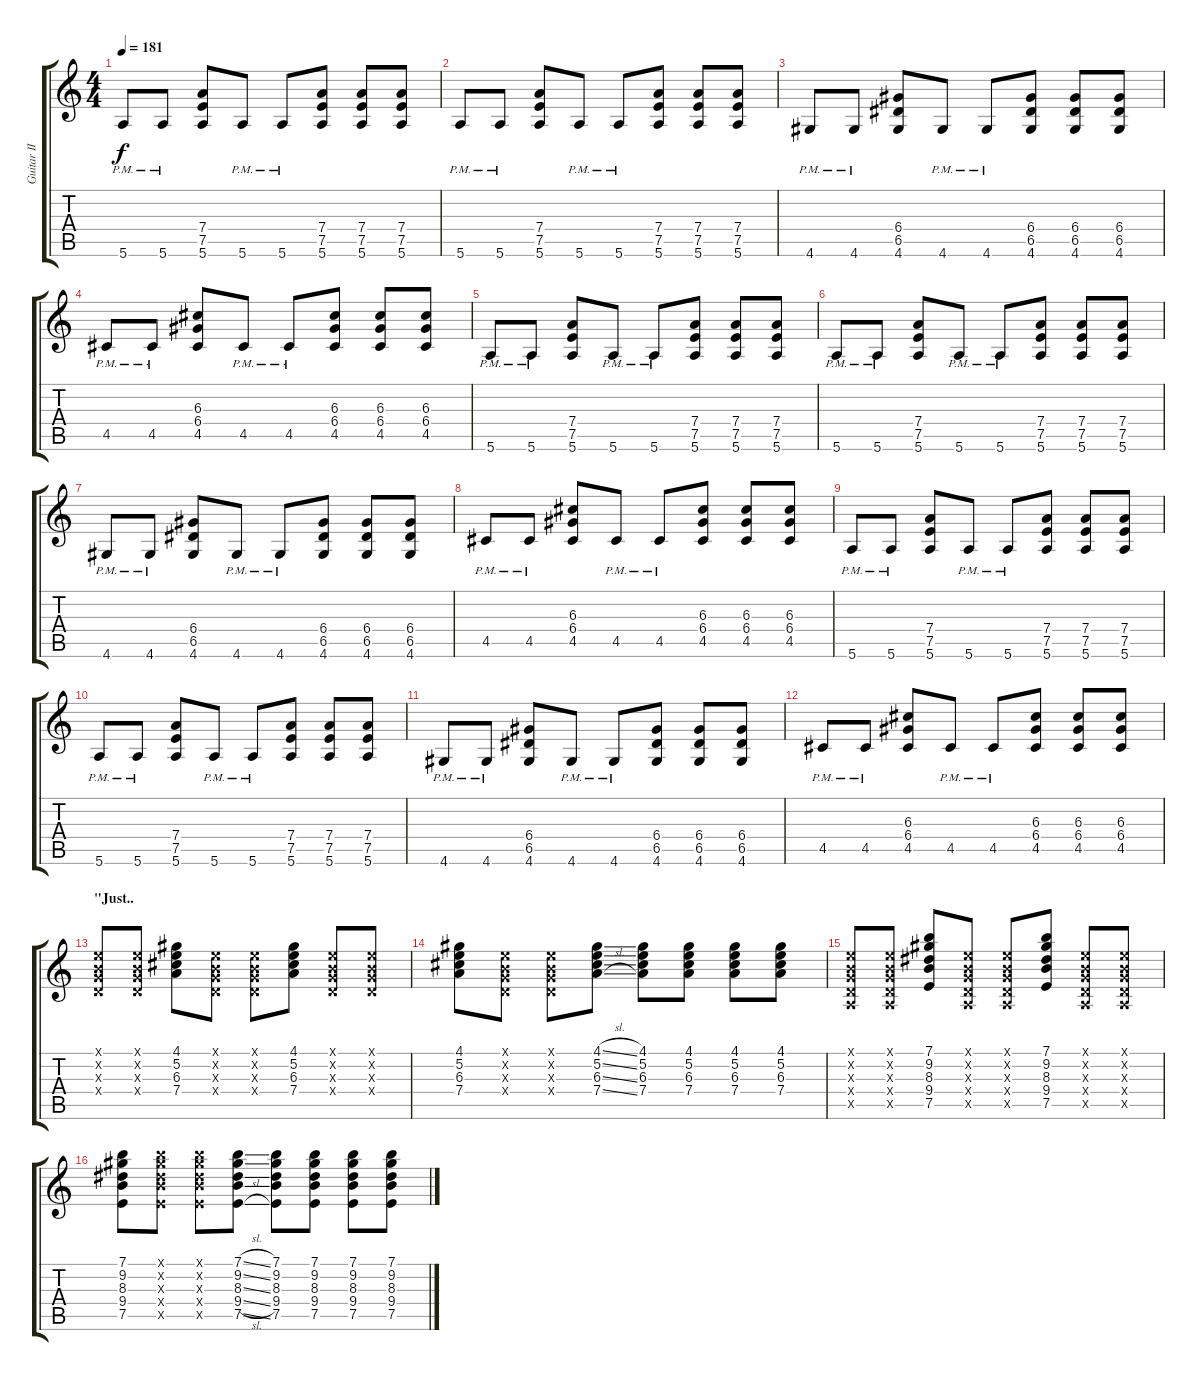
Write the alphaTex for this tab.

\track ("Guitar II" "Guitar II") {instrument distortionguitar}
\staff {score tabs}
\tuning (E4 B3 G3 D3 A2 E2) {hide}
\ts (4 4)
\tempo 181
\clef g2
\ks c
5.6{pm}.8{dy f} 5.6{pm}.8 (7.4 7.5 5.6).8 5.6{pm}.8 5.6{pm}.8 (7.4 7.5 5.6).8 (7.4 7.5 5.6).8 (7.4 7.5 5.6).8 |
5.6{pm}.8 5.6{pm}.8 (7.4 7.5 5.6).8 5.6{pm}.8 5.6{pm}.8 (7.4 7.5 5.6).8 (7.4 7.5 5.6).8 (7.4 7.5 5.6).8 |
4.6{pm}.8 4.6{pm}.8 (6.4 6.5 4.6).8 4.6{pm}.8 4.6{pm}.8 (6.4 6.5 4.6).8 (6.4 6.5 4.6).8 (6.4 6.5 4.6).8 |
4.5{pm}.8 4.5{pm}.8 (6.3 6.4 4.5).8 4.5{pm}.8 4.5{pm}.8 (6.3 6.4 4.5).8 (6.3 6.4 4.5).8 (6.3 6.4 4.5).8 |
5.6{pm}.8 5.6{pm}.8 (7.4 7.5 5.6).8 5.6{pm}.8 5.6{pm}.8 (7.4 7.5 5.6).8 (7.4 7.5 5.6).8 (7.4 7.5 5.6).8 |
5.6{pm}.8 5.6{pm}.8 (7.4 7.5 5.6).8 5.6{pm}.8 5.6{pm}.8 (7.4 7.5 5.6).8 (7.4 7.5 5.6).8 (7.4 7.5 5.6).8 |
4.6{pm}.8 4.6{pm}.8 (6.4 6.5 4.6).8 4.6{pm}.8 4.6{pm}.8 (6.4 6.5 4.6).8 (6.4 6.5 4.6).8 (6.4 6.5 4.6).8 |
4.5{pm}.8 4.5{pm}.8 (6.3 6.4 4.5).8 4.5{pm}.8 4.5{pm}.8 (6.3 6.4 4.5).8 (6.3 6.4 4.5).8 (6.3 6.4 4.5).8 |
5.6{pm}.8 5.6{pm}.8 (7.4 7.5 5.6).8 5.6{pm}.8 5.6{pm}.8 (7.4 7.5 5.6).8 (7.4 7.5 5.6).8 (7.4 7.5 5.6).8 |
5.6{pm}.8 5.6{pm}.8 (7.4 7.5 5.6).8 5.6{pm}.8 5.6{pm}.8 (7.4 7.5 5.6).8 (7.4 7.5 5.6).8 (7.4 7.5 5.6).8 |
4.6{pm}.8 4.6{pm}.8 (6.4 6.5 4.6).8 4.6{pm}.8 4.6{pm}.8 (6.4 6.5 4.6).8 (6.4 6.5 4.6).8 (6.4 6.5 4.6).8 |
4.5{pm}.8 4.5{pm}.8 (6.3 6.4 4.5).8 4.5{pm}.8 4.5{pm}.8 (6.3 6.4 4.5).8 (6.3 6.4 4.5).8 (6.3 6.4 4.5).8 |
\section ("" "\"Just..")
(0.1{x} 0.2{x} 0.3{x} 0.4{x}).8 (0.1{x} 0.2{x} 0.3{x} 0.4{x}).8 (4.1 5.2 6.3 7.4).8 (0.1{x} 0.2{x} 0.3{x} 0.4{x}).8 (0.1{x} 0.2{x} 0.3{x} 0.4{x}).8 (4.1 5.2 6.3 7.4).8 (0.1{x} 0.2{x} 0.3{x} 0.4{x}).8 (0.1{x} 0.2{x} 0.3{x} 0.4{x}).8 |
(4.1 5.2 6.3 7.4).8 (0.1{x} 0.2{x} 0.3{x} 0.4{x}).8 (0.1{x} 0.2{x} 0.3{x} 0.4{x}).8 (4.1{sl} 5.2{sl} 6.3{sl} 7.4{sl}).8 (4.1 5.2 6.3 7.4).8 (4.1 5.2 6.3 7.4).8 (4.1 5.2 6.3 7.4).8 (4.1 5.2 6.3 7.4).8 |
(0.1{x} 0.2{x} 0.3{x} 0.4{x} 0.5{x}).8 (0.1{x} 0.2{x} 0.3{x} 0.4{x} 0.5{x}).8 (7.1 9.2 8.3 9.4 7.5).8 (0.1{x} 0.2{x} 0.3{x} 0.4{x} 0.5{x}).8 (0.1{x} 0.2{x} 0.3{x} 0.4{x} 0.5{x}).8 (7.1 9.2 8.3 9.4 7.5).8 (0.1{x} 0.2{x} 0.3{x} 0.4{x} 0.5{x}).8 (0.1{x} 0.2{x} 0.3{x} 0.4{x} 0.5{x}).8 |
(7.1 9.2 8.3 9.4 7.5).8 (7.1{x} 9.2{x} 8.3{x} 9.4{x} 7.5{x}).8 (7.1{x} 9.2{x} 8.3{x} 9.4{x} 7.5{x}).8 (7.1{sl} 9.2{sl} 8.3{sl} 9.4{sl} 7.5{sl}).8 (7.1 9.2 8.3 9.4 7.5).8 (7.1 9.2 8.3 9.4 7.5).8 (7.1 9.2 8.3 9.4 7.5).8 (7.1 9.2 8.3 9.4 7.5).8
